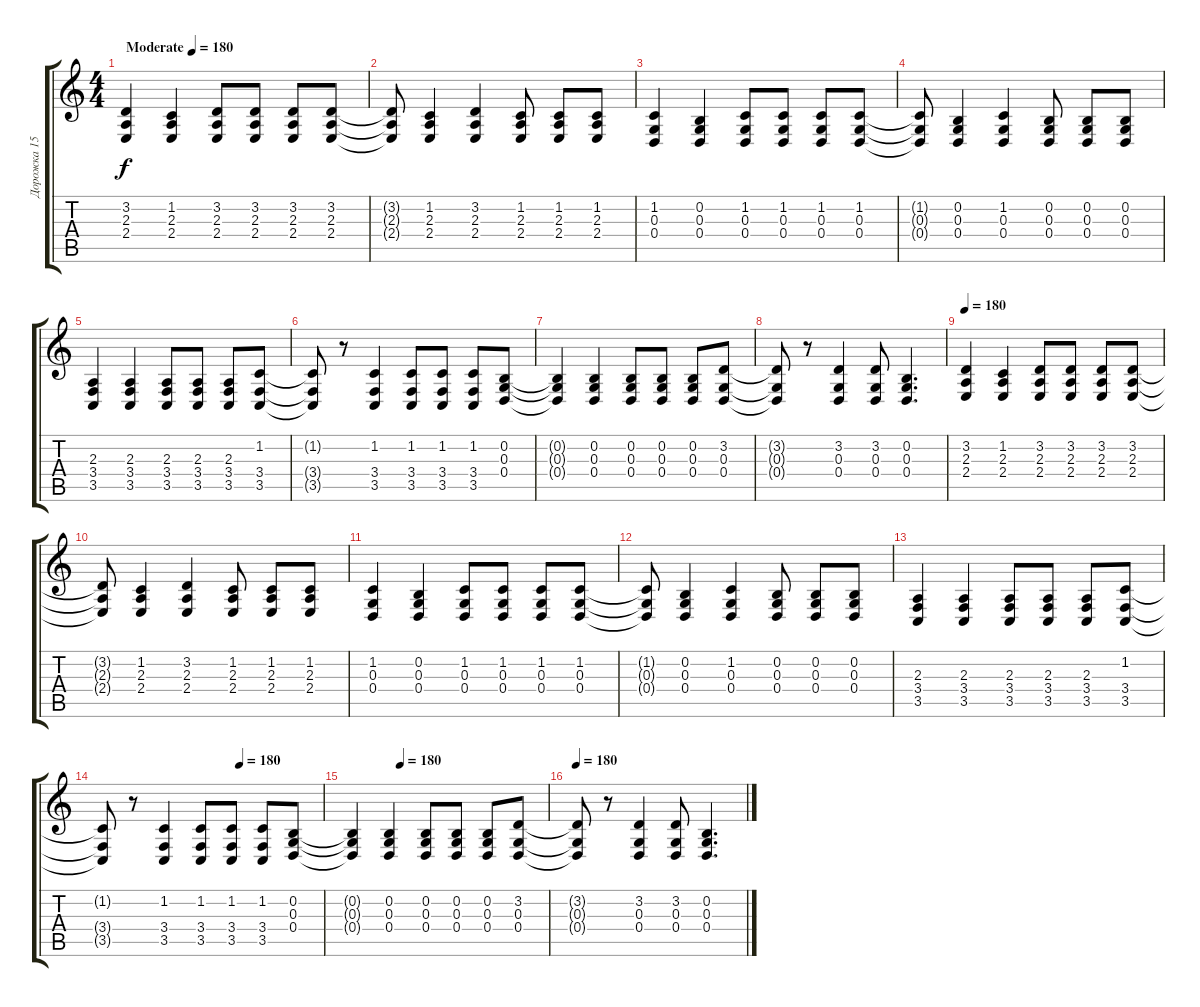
\track ("Дорожка 15" "Дорожка 15") {instrument honkytonkpiano}
\staff {score tabs}
\tuning (E4 B3 G3 D3 A2 E2) {hide}
\ts (4 4)
\tempo (180 "Moderate")
\clef g2
\ks c
(3.2 2.3 2.4).4{dy f instrument honkytonkpiano} (1.2 2.3 2.4).4 (3.2 2.3 2.4).8 (3.2 2.3 2.4).8 (3.2 2.3 2.4).8 (3.2 2.3 2.4).8 |
(3.2{t} 2.3{t} 2.4{t}).8 (1.2 2.3 2.4).4 (3.2 2.3 2.4).4 (1.2 2.3 2.4).8 (1.2 2.3 2.4).8 (1.2 2.3 2.4).8 |
(1.2 0.3 0.4).4 (0.2 0.3 0.4).4 (1.2 0.3 0.4).8 (1.2 0.3 0.4).8 (1.2 0.3 0.4).8 (1.2 0.3 0.4).8 |
(1.2{t} 0.3{t} 0.4{t}).8 (0.2 0.3 0.4).4 (1.2 0.3 0.4).4 (0.2 0.3 0.4).8 (0.2 0.3 0.4).8 (0.2 0.3 0.4).8 |
(2.3 3.4 3.5).4 (2.3 3.4 3.5).4 (2.3 3.4 3.5).8 (2.3 3.4 3.5).8 (2.3 3.4 3.5).8 (1.2 3.4 3.5).8 |
(1.2{t} 3.4{t} 3.5{t}).8 r.8 (1.2 3.4 3.5).4 (1.2 3.4 3.5).8 (1.2 3.4 3.5).8 (1.2 3.4 3.5).8 (0.2 0.3 0.4).8 |
(0.2{t} 0.3{t} 0.4{t}).4 (0.2 0.3 0.4).4 (0.2 0.3 0.4).8 (0.2 0.3 0.4).8 (0.2 0.3 0.4).8 (3.2 0.3 0.4).8 |
(3.2{t} 0.3{t} 0.4{t}).8 r.8 (3.2 0.3 0.4).4 (3.2 0.3 0.4).8 (0.2 0.3 0.4).4{d} |
\tempo 180
(3.2 2.3 2.4).4 (1.2 2.3 2.4).4 (3.2 2.3 2.4).8 (3.2 2.3 2.4).8 (3.2 2.3 2.4).8 (3.2 2.3 2.4).8 |
(3.2{t} 2.3{t} 2.4{t}).8 (1.2 2.3 2.4).4 (3.2 2.3 2.4).4 (1.2 2.3 2.4).8 (1.2 2.3 2.4).8 (1.2 2.3 2.4).8 |
(1.2 0.3 0.4).4 (0.2 0.3 0.4).4 (1.2 0.3 0.4).8 (1.2 0.3 0.4).8 (1.2 0.3 0.4).8 (1.2 0.3 0.4).8 |
(1.2{t} 0.3{t} 0.4{t}).8 (0.2 0.3 0.4).4 (1.2 0.3 0.4).4 (0.2 0.3 0.4).8 (0.2 0.3 0.4).8 (0.2 0.3 0.4).8 |
(2.3 3.4 3.5).4 (2.3 3.4 3.5).4 (2.3 3.4 3.5).8 (2.3 3.4 3.5).8 (2.3 3.4 3.5).8 (1.2 3.4 3.5).8 |
\tempo (180 0.625)
(1.2{t} 3.4{t} 3.5{t}).8 r.8 (1.2 3.4 3.5).4 (1.2 3.4 3.5).8 (1.2 3.4 3.5).8 (1.2 3.4 3.5).8 (0.2 0.3 0.4).8 |
\tempo (180 0.25)
(0.2{t} 0.3{t} 0.4{t}).4 (0.2 0.3 0.4).4 (0.2 0.3 0.4).8 (0.2 0.3 0.4).8 (0.2 0.3 0.4).8 (3.2 0.3 0.4).8 |
\tempo 180
(3.2{t} 0.3{t} 0.4{t}).8 r.8 (3.2 0.3 0.4).4 (3.2 0.3 0.4).8 (0.2 0.3 0.4).4{d}
